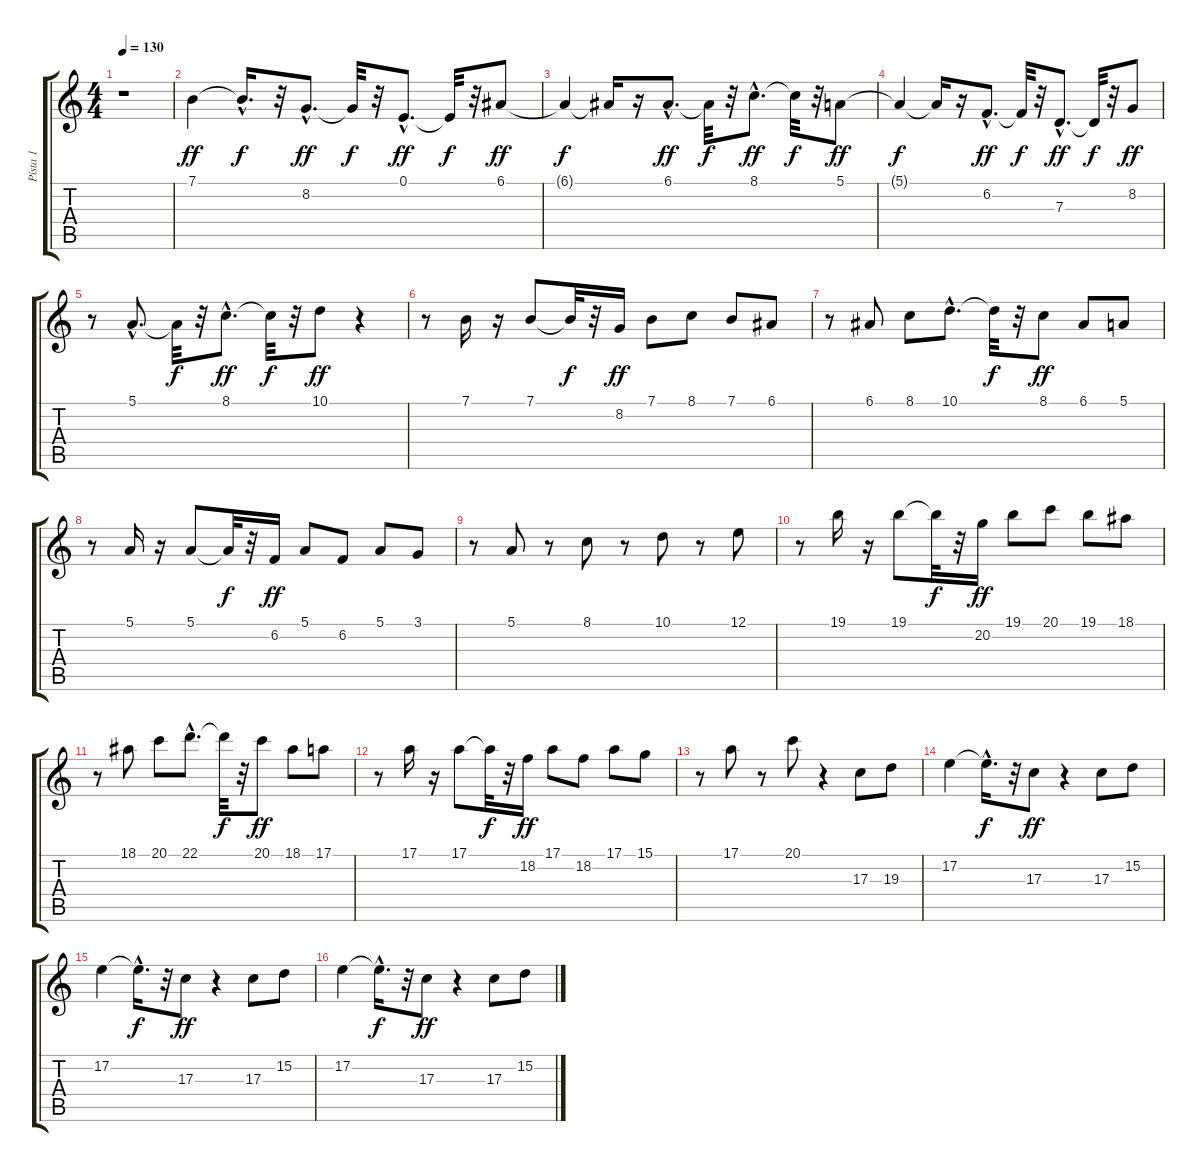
\track ("Pista 1" "Pista 1") {instrument synthbrass1}
\staff {score tabs}
\tuning (E4 B3 G3 D3 A2 E2) {hide}
\ts (4 4)
\tempo 130
\clef g2
\ks c
r.1{dy ff instrument synthbrass1} |
7.1.4 7.1{hac t}.16{d dy f} r.32 8.2{hac}.8{d dy ff} 8.2{t}.32{dy f} r.32 0.1{hac}.8{d dy ff} 0.1{t}.32{dy f} r.32 6.1.8{dy ff} |
6.1{t}.4{dy f} 6.1{t}.16 r.16 6.1{hac}.8{d dy ff} 6.1{t}.32{dy f} r.32 8.1{hac}.8{d dy ff} 8.1{t}.32{dy f} r.32 5.1.8{dy ff} |
5.1{t}.4{dy f} 5.1{t}.16 r.16 6.2{hac}.8{d dy ff} 6.2{t}.32{dy f} r.32 7.3{hac}.8{d dy ff} 7.3{t}.32{dy f} r.32 8.2.8{dy ff} |
r.8 5.1{hac}.8{d} 5.1{t}.32{dy f} r.32 8.1{hac}.8{d dy ff} 8.1{t}.32{dy f} r.32 10.1.8{dy ff} r.4 |
r.8 7.1.16 r.16 7.1.8 7.1{t}.32{dy f} r.32 8.2.16{dy ff} 7.1.8 8.1.8 7.1.8 6.1.8 |
r.8 6.1.8 8.1.8 10.1{hac}.8{d} 10.1{t}.32{dy f} r.32 8.1.8{dy ff} 6.1.8 5.1.8 |
r.8 5.1.16 r.16 5.1.8 5.1{t}.32{dy f} r.32 6.2.16{dy ff} 5.1.8 6.2.8 5.1.8 3.1.8 |
r.8 5.1.8 r.8 8.1.8 r.8 10.1.8 r.8 12.1.8 |
r.8 19.1.16 r.16 19.1.8 19.1{t}.32{dy f} r.32 20.2.16{dy ff} 19.1.8 20.1.8 19.1.8 18.1.8 |
r.8 18.1.8 20.1.8 22.1{hac}.8{d} 22.1{t}.32{dy f} r.32 20.1.8{dy ff} 18.1.8 17.1.8 |
r.8 17.1.16 r.16 17.1.8 17.1{t}.32{dy f} r.32 18.2.16{dy ff} 17.1.8 18.2.8 17.1.8 15.1.8 |
r.8 17.1.8 r.8 20.1.8 r.4 17.3.8{instrument lead1square} 19.3.8 |
17.2.4 17.2{hac t}.16{d dy f} r.32 17.3.8{dy ff} r.4 17.3.8 15.2.8 |
17.2.4 17.2{hac t}.16{d dy f} r.32 17.3.8{dy ff} r.4 17.3.8 15.2.8 |
17.2.4 17.2{hac t}.16{d dy f} r.32 17.3.8{dy ff} r.4 17.3.8 15.2.8
